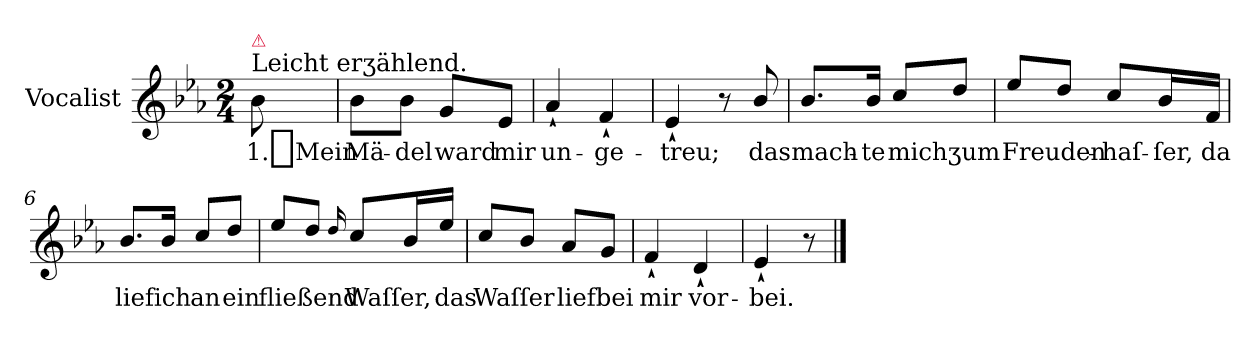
**kern	**text
*part1	*part1
*staff1	*staff1
*I"Vocalist	*
*clefG2	*
*k[b-e-a-]	*
*E-:	*
*M2/4	*
=	=
!LO:TX:a:t=Leicht erʒählend.	!
!LO:TX:a:color=crimson:t=⚠	!
8b-	1._Mein
=1	=1
8b-\L	Mä-
8b-\J	-del
8g/L	ward
8e-/J	mir
=2	=2
4a-`	un-
4f`	-ge-
=3	=3
4e-`	-treu;
8r	.
8b-/	das
=4	=4
8.b-/L	mach-
16b-/Jk	-te
8cc/L	mich
8dd/J	ʒum
=5	=5
8ee-/L	Freuden-
8dd/J	.
8cc/L	-haſ-
16b-/L	-ſer,
16f/JJ	da
=6	=6
8.b-/L	lief
16b-/Jk	ich
8cc/L	an
8dd/J	ein
=7	=7
8ee-/L	fließend
8dd/J	.
16qqdd	.
8cc/L	Waſſer,
16b-/L	.
16ee-/JJ	das
=8	=8
8cc/L	Waſſer
8b-/J	.
8a-/L	lief
8g/J	bei
=9	=9
4f`	mir
4d`	vor-
=10	=10
4e-`	-bei.
8r	.
==	==
*-	*-
